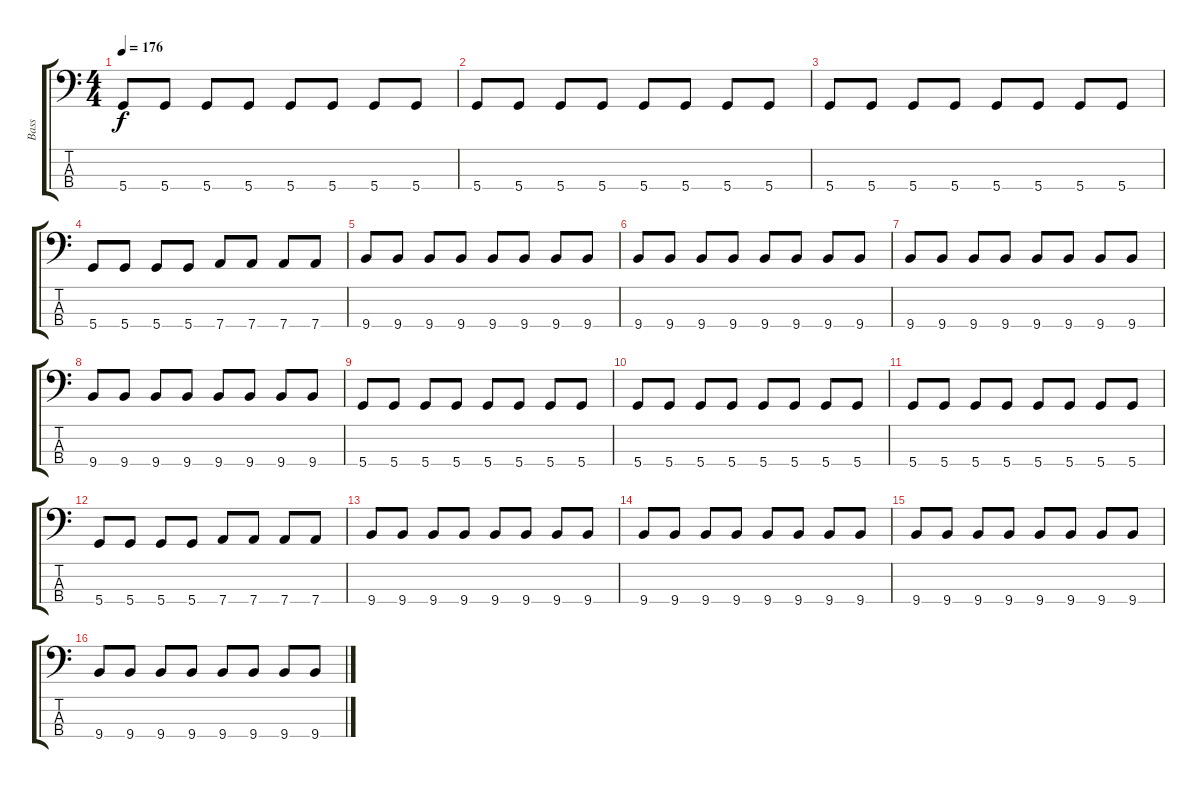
\track ("Bass" "Bass") {instrument electricbassfinger}
\staff {score tabs}
\tuning (G2 D2 A1 D1) {hide}
\ts (4 4)
\tempo 176
\clef f4
\ks c
5.4.8{dy f} 5.4.8 5.4.8 5.4.8 5.4.8 5.4.8 5.4.8 5.4.8 |
5.4.8 5.4.8 5.4.8 5.4.8 5.4.8 5.4.8 5.4.8 5.4.8 |
5.4.8 5.4.8 5.4.8 5.4.8 5.4.8 5.4.8 5.4.8 5.4.8 |
5.4.8 5.4.8 5.4.8 5.4.8 7.4.8 7.4.8 7.4.8 7.4.8 |
9.4.8 9.4.8 9.4.8 9.4.8 9.4.8 9.4.8 9.4.8 9.4.8 |
9.4.8 9.4.8 9.4.8 9.4.8 9.4.8 9.4.8 9.4.8 9.4.8 |
9.4.8 9.4.8 9.4.8 9.4.8 9.4.8 9.4.8 9.4.8 9.4.8 |
9.4.8 9.4.8 9.4.8 9.4.8 9.4.8 9.4.8 9.4.8 9.4.8 |
5.4.8 5.4.8 5.4.8 5.4.8 5.4.8 5.4.8 5.4.8 5.4.8 |
5.4.8 5.4.8 5.4.8 5.4.8 5.4.8 5.4.8 5.4.8 5.4.8 |
5.4.8 5.4.8 5.4.8 5.4.8 5.4.8 5.4.8 5.4.8 5.4.8 |
5.4.8 5.4.8 5.4.8 5.4.8 7.4.8 7.4.8 7.4.8 7.4.8 |
9.4.8 9.4.8 9.4.8 9.4.8 9.4.8 9.4.8 9.4.8 9.4.8 |
9.4.8 9.4.8 9.4.8 9.4.8 9.4.8 9.4.8 9.4.8 9.4.8 |
9.4.8 9.4.8 9.4.8 9.4.8 9.4.8 9.4.8 9.4.8 9.4.8 |
9.4.8 9.4.8 9.4.8 9.4.8 9.4.8 9.4.8 9.4.8 9.4.8
